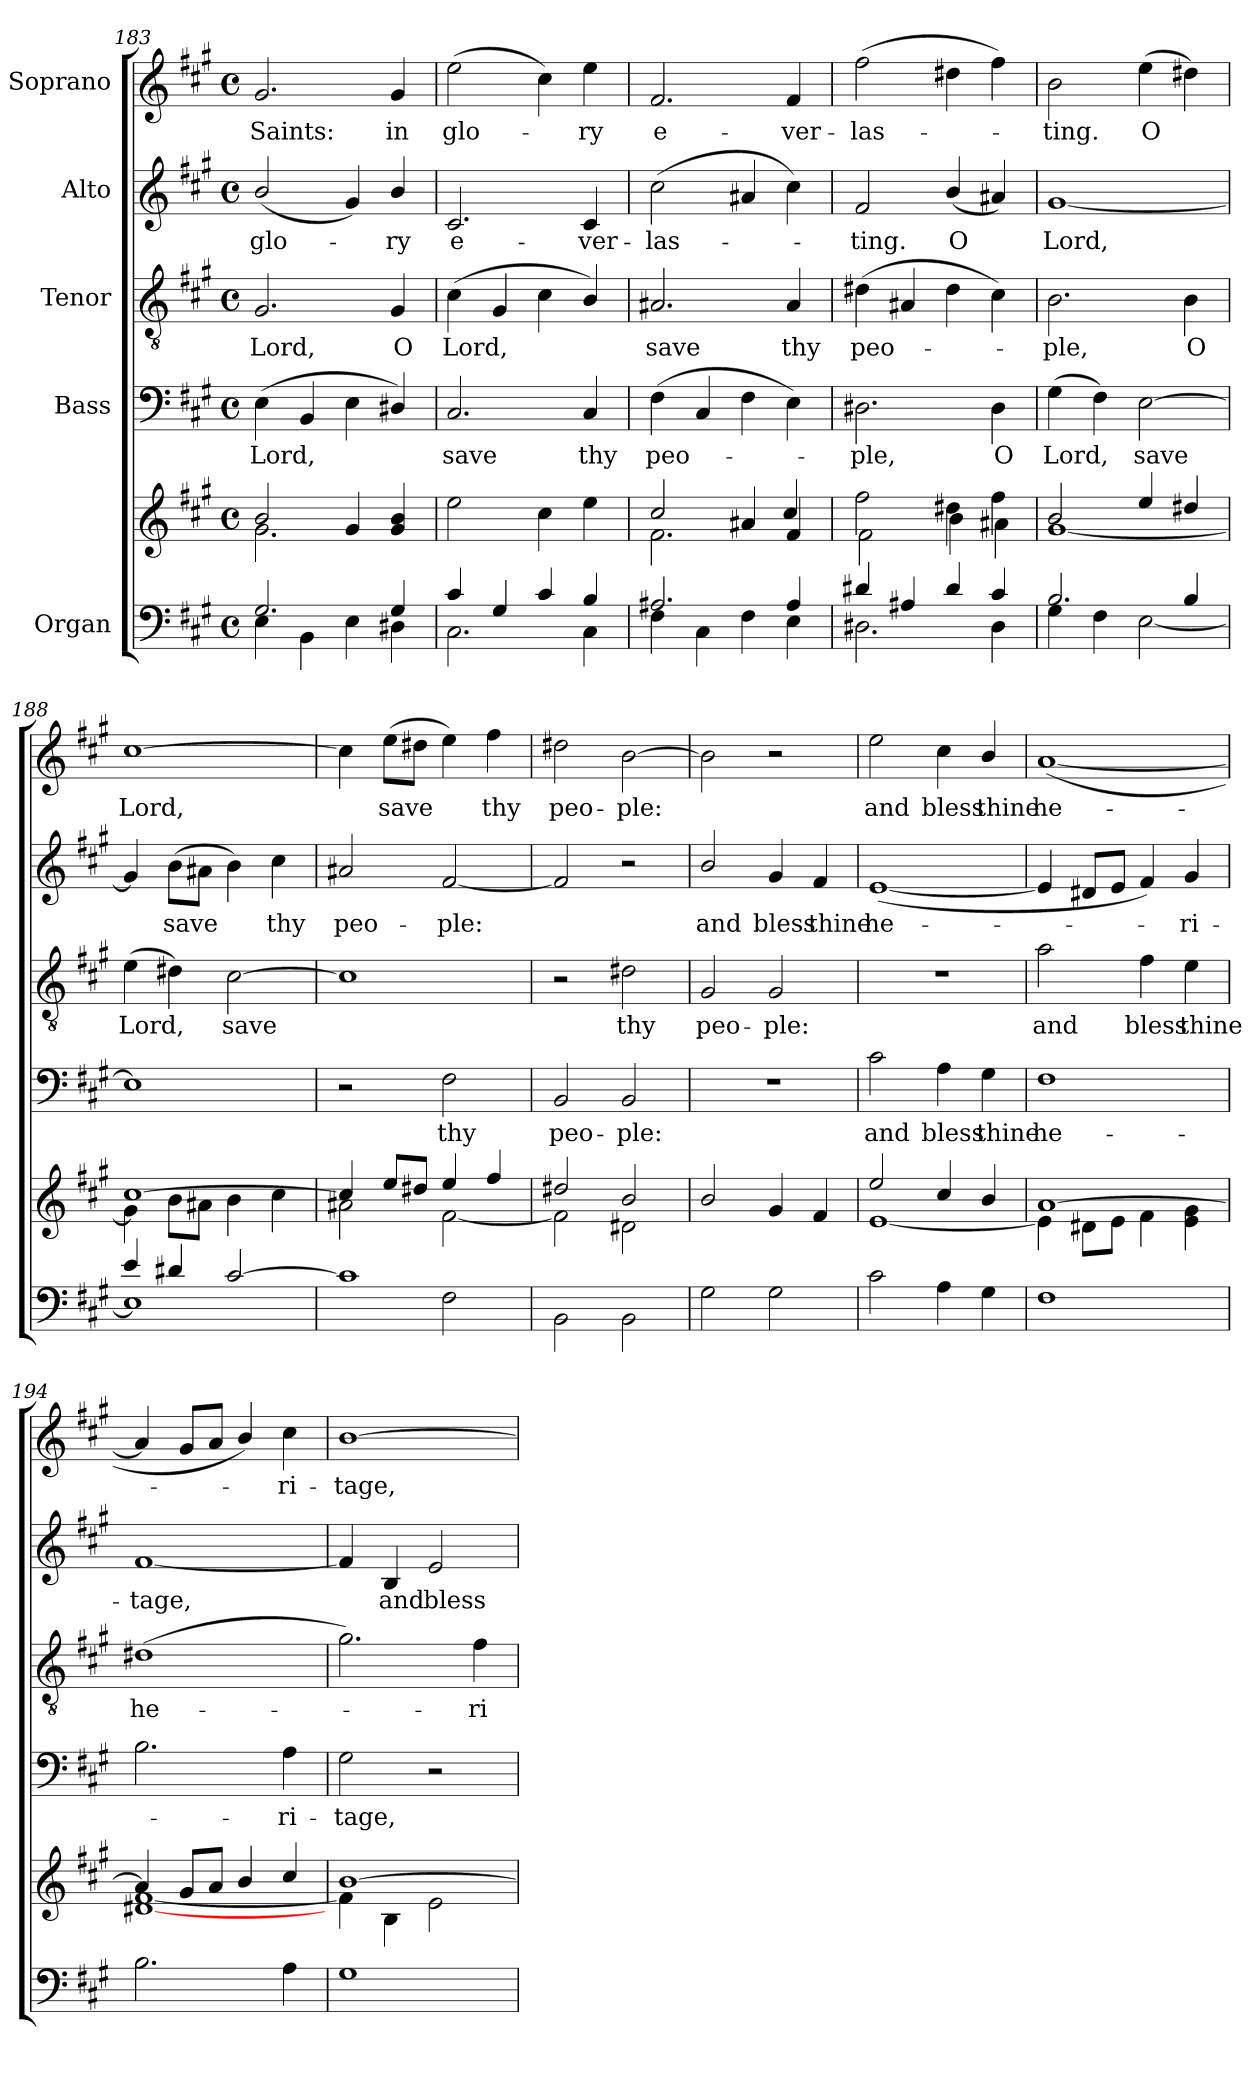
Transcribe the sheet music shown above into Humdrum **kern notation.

**kern	**kern	**kern	**text	**kern	**text	**kern	**text	**kern	**text
*part5	*part5	*part4	*part4	*part3	*part3	*part2	*part2	*part1	*part1
*staff6	*staff5	*staff4	*staff4	*staff3	*staff3	*staff2	*staff2	*staff1	*staff1
*I"Organ	*	*I"Bass	*	*I"Tenor	*	*I"Alto	*	*I"Soprano	*
*clefF4	*clefG2	*clefF4	*	*clefGv2	*	*clefG2	*	*clefG2	*
*k[f#c#g#]	*k[f#c#g#]	*k[f#c#g#]	*	*k[f#c#g#]	*	*k[f#c#g#]	*	*k[f#c#g#]	*
*A:	*A:	*A:	*	*A:	*	*A:	*	*A:	*
*M4/4	*M4/4	*M4/4	*	*M4/4	*	*M4/4	*	*M4/4	*
*met(c)	*met(c)	*met(c)	*	*met(c)	*	*met(c)	*	*met(c)	*
=183	=183	=183	=183	=183	=183	=183	=183	=183	=183
*^	*^	*	*	*	*	*	*	*	*
!	!	!	!	!	!LO:LY:b	!	!LO:LY:b	!	!LO:LY:b	!	!LO:LY:b
2.G#/	4E\	2.g#\	2b/	(>4E\	Lord,	2.G#/	Lord,	(<2b/	glo-	2.g#/	Saints:
.	4BB\	.	.	4BB/	.	.	.	.	.	.	.
.	4E\	.	4g#/	4E\	.	.	.	4g#/)	.	.	.
!	!	!	!	!	!	!	!LO:LY:b	!	!LO:LY:b	!	!LO:LY:b
4G#/	4D#X\	4g#/ 4b/	4ryy	4D#X/)	.	4G#/	O	4b/	ry	4g#/	in
=184	=184	=184	=184	=184	=184	=184	=184	=184	=184	=184	=184
!	!	!	!	!	!LO:LY:b	!	!LO:LY:b	!	!LO:LY:b	!	!LO:LY:b
4c#/	2.C#\	2ee\	2ryy	2.C#/	save	(>4c#\	Lord,	2.c#/	e-	(>2ee\	glo-
4G#/	.	.	.	.	.	4G#/	.	.	.	.	.
4c#/	.	4cc#\	2ryy	.	.	4c#\	.	.	.	4cc#\)	.
!	!	!	!	!	!LO:LY:b	!	!	!	!LO:LY:b	!	!LO:LY:b
4B/	4C#\	4ee\	.	4C#/	thy	4B/)	.	4c#/	-ver-	4ee\	ry
=185	=185	=185	=185	=185	=185	=185	=185	=185	=185	=185	=185
!	!	!	!	!	!LO:LY:b	!	!LO:LY:b	!	!LO:LY:b	!	!LO:LY:b
2.A#X/	4F#\	2.f#\	2cc#/	(>4F#\	peo-	2.A#X/	save	(>2cc#\	-las-	2.f#/	e-
.	4C#\	.	.	4C#/	.	.	.	.	.	.	.
.	4F#\	.	4a#X/	4F#\	.	.	.	4a#X/	.	.	.
!	!	!	!	!	!	!	!LO:LY:b	!	!	!	!LO:LY:b
4A#/	4E\	4f#/	4cc#/	4E\)	.	4A#/	thy	4cc#\)	.	4f#/	-ver-
=186	=186	=186	=186	=186	=186	=186	=186	=186	=186	=186	=186
!	!	!	!	!	!LO:LY:b	!	!LO:LY:b	!	!LO:LY:b	!	!LO:LY:b
4d#X/	2.D#X\	2ff#\	2f#\	2.D#X\	ple,	(>4d#X\	peo-	2f#/	ting.	(>2ff#\	-las-
4A#X/	.	.	.	.	.	4A#X/	.	.	.	.	.
!	!	!	!	!	!	!	!	!	!LO:LY:b	!	!
4d#/	.	4dd#X\	4b\	.	.	4d#\	.	(<4b/	O	4dd#X\	.
!	!	!	!	!	!LO:LY:b	!	!	!	!	!	!
4c#/	4D#\	4ff#\	4a#X\	4D#\	O	4c#\)	.	4a#X/)	.	4ff#\)	.
=187	=187	=187	=187	=187	=187	=187	=187	=187	=187	=187	=187
!	!	!	!	!	!LO:LY:b	!	!LO:LY:b	!	!LO:LY:b	!	!LO:LY:b
2.B/	4G#\	2b/	[1g#	(>4G#\	Lord,	2.B\	ple,	[1g#	Lord,	2b\	ting.
.	4F#\	.	.	4F#\)	.	.	.	.	.	.	.
!	!	!	!	!	!LO:LY:b	!	!	!	!	!	!LO:LY:b
.	[2E\	4ee/	.	[2E\	save	.	.	.	.	(>4ee\	O
!	!	!	!	!	!	!	!LO:LY:b	!	!	!	!
4B/	.	4dd#X/	.	.	.	4B\	O	.	.	4dd#X\)	.
!!LO:PB:g=z
=188	=188	=188	=188	=188	=188	=188	=188	=188	=188	=188	=188
!	!	!	!	!	!	!	!LO:LY:b	!	!	!	!LO:LY:b
4e/	1E]	[1cc#	4g#\]	1E]	.	(>4e\	Lord,	4g#/]	.	[1cc#	Lord,
!	!	!	!	!	!	!	!	!	!LO:LY:b	!	!
4d#X/	.	.	8b\L	.	.	4d#X\)	.	(>8b\L	save	.	.
.	.	.	8a#X\J	.	.	.	.	8a#X\J	.	.	.
!	!	!	!	!	!	!	!LO:LY:b	!	!	!	!
[2c#/	.	.	4b\	.	.	[2c#\	save	4b\)	.	.	.
!	!	!	!	!	!	!	!	!	!LO:LY:b	!	!
.	.	.	4cc#\	.	.	.	.	4cc#\	thy	.	.
=189	=189	=189	=189	=189	=189	=189	=189	=189	=189	=189	=189
!	!	!	!	!	!	!	!	!	!LO:LY:b	!	!
1c#]	2ryy	4cc#/]	2a#X\	2r	.	1c#]	.	2a#X/	peo-	4cc#\]	.
!	!	!	!	!	!	!	!	!	!	!	!LO:LY:b
.	.	8ee/L	.	.	.	.	.	.	.	(>8ee\L	save
.	.	8dd#X/J	.	.	.	.	.	.	.	8dd#X\J	.
!	!	!	!	!	!LO:LY:b	!	!	!	!LO:LY:b	!	!
.	2F#\	4ee/	[2f#\	2F#\	thy	.	.	[2f#/	-ple:	4ee\)	.
!	!	!	!	!	!	!	!	!	!	!	!LO:LY:b
.	.	4ff#/	.	.	.	.	.	.	.	4ff#\	thy
=190	=190	=190	=190	=190	=190	=190	=190	=190	=190	=190	=190
!	!	!	!	!	!LO:LY:b	!	!	!	!	!	!LO:LY:b
2ryy	2BB\	2dd#X/	2f#\]	2BB/	peo-	2r	.	2f#/]	.	2dd#X\	peo-
!	!	!	!	!	!LO:LY:b	!	!LO:LY:b	!	!	!	!LO:LY:b
2ryy	2BB\	2b/	2d#X\	2BB/	-ple:	2d#X\	thy	2r	.	[2b\	-ple:
=191	=191	=191	=191	=191	=191	=191	=191	=191	=191	=191	=191
!	!	!	!	!	!	!	!LO:LY:b	!	!LO:LY:b	!	!
1ryy	2G#\	2b/	1ryy	1r	.	2G#/	peo-	2b/	and	2b\]	.
!	!	!	!	!	!	!	!LO:LY:b	!	!LO:LY:b	!	!
.	2G#\	4g#/	.	.	.	2G#/	-ple:	4g#/	bless	2r	.
!	!	!	!	!	!	!	!	!	!LO:LY:b	!	!
.	.	4f#/	.	.	.	.	.	4f#/	thine	.	.
=192	=192	=192	=192	=192	=192	=192	=192	=192	=192	=192	=192
!	!	!	!	!	!LO:LY:b	!	!	!	!LO:LY:b	!	!LO:LY:b
2c#\	1ryy	2ee/	[1e	2c#\	and	1r	.	(<[1e	he-	2ee\	and
!	!	!	!	!	!LO:LY:b	!	!	!	!	!	!LO:LY:b
4A\	.	4cc#/	.	4A\	bless	.	.	.	.	4cc#\	bless
!	!	!	!	!	!LO:LY:b	!	!	!	!	!	!LO:LY:b
4G#\	.	4b/	.	4G#\	thine	.	.	.	.	4b/	thine
=193	=193	=193	=193	=193	=193	=193	=193	=193	=193	=193	=193
!	!	!	!	!	!LO:LY:b	!	!LO:LY:b	!	!	!	!LO:LY:b
1F#	1ryy	[1a	4e\]	1F#	he-	2a\	and	4e/]	.	(<[1a	he-
.	.	.	8d#X\L	.	.	.	.	8d#X/L	.	.	.
.	.	.	8e\J	.	.	.	.	8e/J	.	.	.
!	!	!	!	!	!	!	!LO:LY:b	!	!	!	!
.	.	.	4f#\	.	.	4f#\	bless	4f#/)	.	.	.
!	!	!	!	!	!	!	!LO:LY:b	!	!LO:LY:b	!	!
.	.	.	4e\ 4g#\	.	.	4e\	thine	4g#/	ri-	.	.
!!LO:LB:g=z
=194	=194	=194	=194	=194	=194	=194	=194	=194	=194	=194	=194
!	!	!	!	!	!	!	!LO:LY:b	!	!LO:LY:b	!	!
2.B\	1ryy	4a/]	[1d#X [1f#	2.B\	.	(>1d#X	he-	[1f#	-tage,	4a/]	.
.	.	8g#/L	.	.	.	.	.	.	.	8g#/L	.
.	.	8a/J	.	.	.	.	.	.	.	8a/J	.
.	.	4b/	.	.	.	.	.	.	.	4b/)	.
!	!	!	!	!	!LO:LY:b	!	!	!	!	!	!LO:LY:b
4A\	.	4cc#/	.	4A\	ri-	.	.	.	.	4cc#\	ri-
=195	=195	=195	=195	=195	=195	=195	=195	=195	=195	=195	=195
!	!	!	!	!	!LO:LY:b	!	!	!	!	!	!LO:LY:b
1G#	1ryy	[1b	4f#\]	2G#\	-tage,	2.g#\)	.	4f#/]	.	[1b	-tage,
!	!	!	!	!	!	!	!	!	!LO:LY:b	!	!
.	.	.	4B\	.	.	.	.	4B/	and	.	.
!	!	!	!	!	!	!	!	!	!LO:LY:b	!	!
.	.	.	2e\	2r	.	.	.	2e/	bless	.	.
!	!	!	!	!	!	!	!LO:LY:b	!	!	!	!
.	.	.	.	.	.	4f#\	ri-	.	.	.	.
*v	*v	*	*	*	*	*	*	*	*	*	*
*	*v	*v	*	*	*	*	*	*	*	*
=	=	=	=	=	=	=	=	=	=
*-	*-	*-	*-	*-	*-	*-	*-	*-	*-
